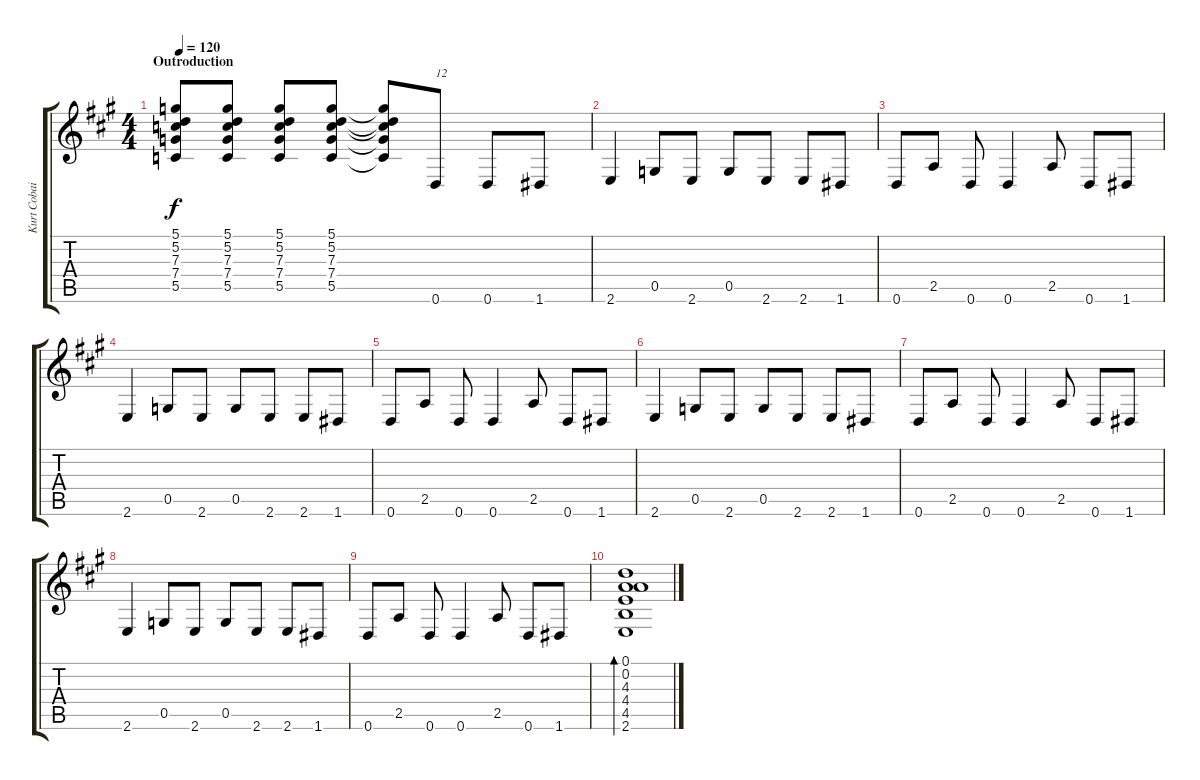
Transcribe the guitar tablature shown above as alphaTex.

\track ("Kurt Cobain (Guitar)" "Kurt Cobai") {instrument electricguitarclean}
\staff {score tabs}
\tuning (D4 A3 F3 C3 G2 D2) {hide}
\ts (4 4)
\section ("" "Outroduction")
\tempo 120
\clef g2
\ks a
(5.1 5.2 7.3 7.4 5.5).8{dy f} (5.1 5.2 7.3 7.4 5.5).8 (5.1 5.2 7.3 7.4 5.5).8 (5.1 5.2 7.3 7.4 5.5).8 (5.1{t} 5.2{t} 7.3{t} 7.4{t} 5.5{t}).8 0.6.8{txt "12" volume 12} 0.6.8 1.6.8 |
2.6.4 0.5.8 2.6.8 0.5.8 2.6.8 2.6.8 1.6.8 |
0.6.8 2.5.8 0.6.8 0.6.4 2.5.8 0.6.8 1.6.8 |
2.6.4 0.5.8 2.6.8 0.5.8 2.6.8 2.6.8 1.6.8 |
0.6.8 2.5.8 0.6.8 0.6.4 2.5.8 0.6.8 1.6.8 |
2.6.4 0.5.8 2.6.8 0.5.8 2.6.8 2.6.8 1.6.8 |
0.6.8 2.5.8 0.6.8 0.6.4 2.5.8 0.6.8 1.6.8 |
2.6.4 0.5.8 2.6.8 0.5.8 2.6.8 2.6.8 1.6.8 |
0.6.8 2.5.8 0.6.8 0.6.4 2.5.8 0.6.8 1.6.8 |
(0.1 0.2 4.3 4.4 4.5 2.6).1{bd 60}
